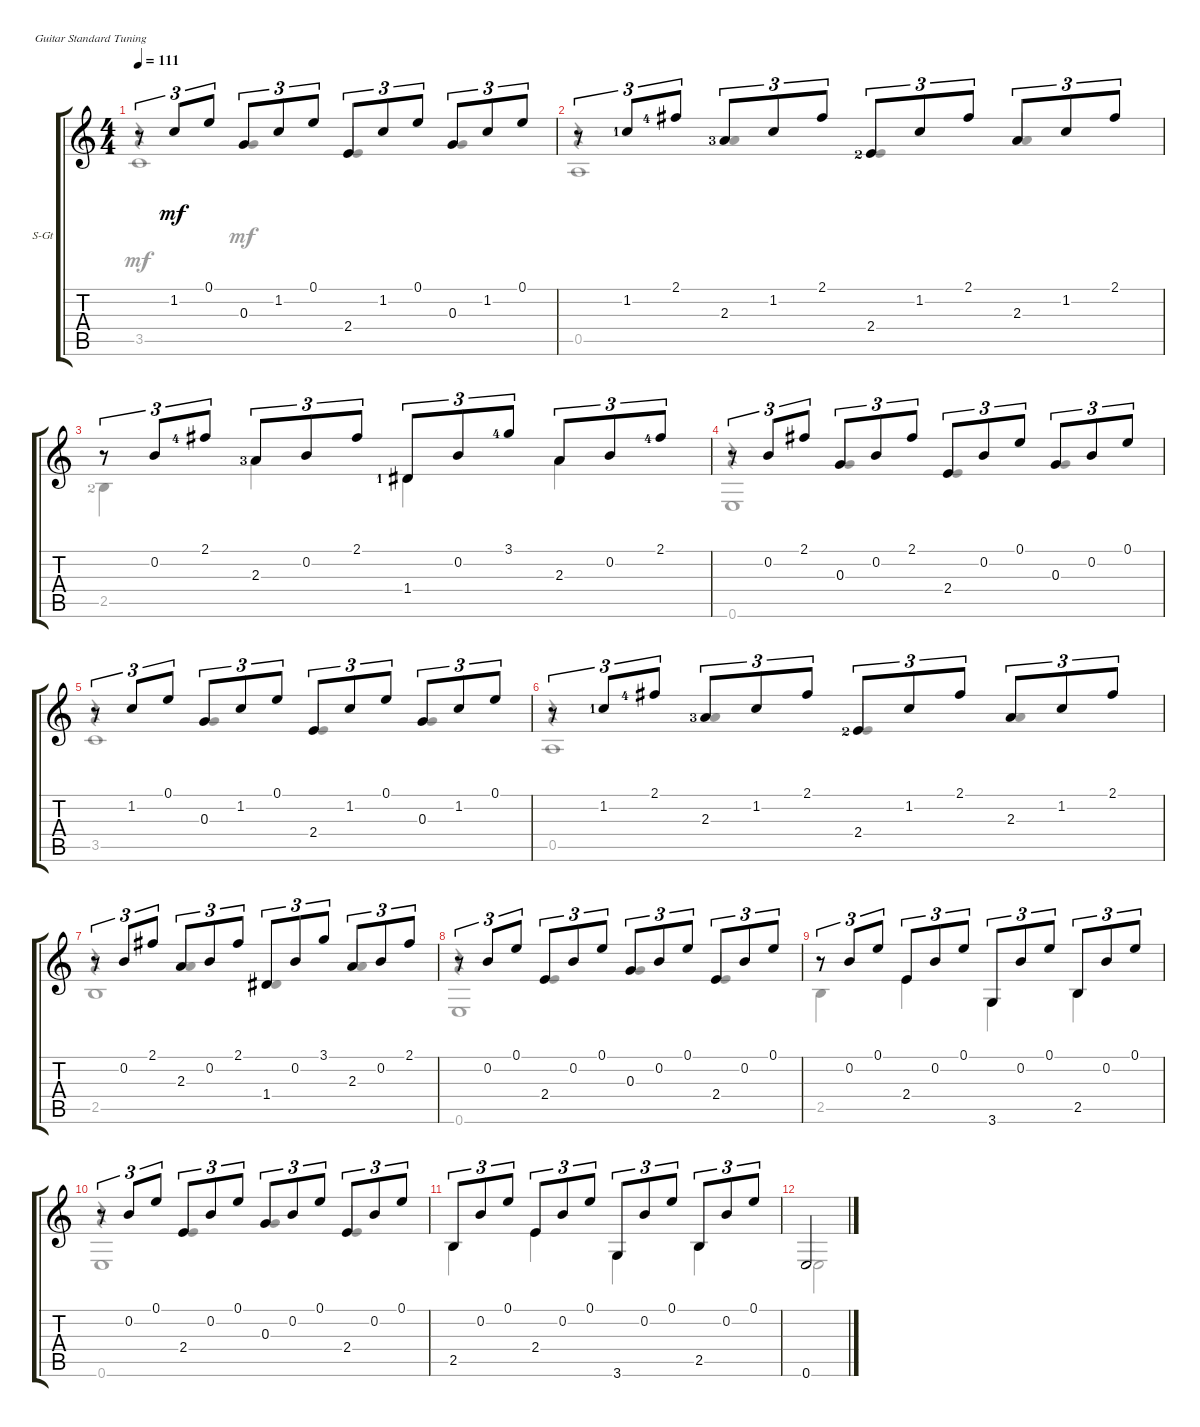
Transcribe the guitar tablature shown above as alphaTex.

\defaultSystemsLayout 4
\bracketExtendMode groupsimilarinstruments
\firstSystemTrackNameOrientation horizontal
\otherSystemsTrackNameOrientation horizontal
\track ("Steel Guitar" "S-Gt") {instrument acousticguitarsteel}
\staff {score tabs}
\tuning (E4 B3 G3 D3 A2 E2)
\voice
\ts (4 4)
\tempo 111
\clef g2
\ks c
r.8{tu (3 2) dy mf} 1.2.8{tu (3 2)} 0.1.8{tu (3 2)} 0.3.8{tu (3 2)} 1.2.8{tu (3 2)} 0.1.8{tu (3 2)} 2.4.8{tu (3 2)} 1.2.8{tu (3 2)} 0.1.8{tu (3 2)} 0.3.8{tu (3 2)} 1.2.8{tu (3 2)} 0.1.8{tu (3 2)} |
r.8{tu (3 2)} 1.2{lf 2}.8{tu (3 2)} 2.1{lf 5}.8{tu (3 2)} 2.3{lf 4}.8{tu (3 2)} 1.2.8{tu (3 2)} 2.1.8{tu (3 2)} 2.4{lf 3}.8{tu (3 2)} 1.2.8{tu (3 2)} 2.1.8{tu (3 2)} 2.3.8{tu (3 2)} 1.2.8{tu (3 2)} 2.1.8{tu (3 2)} |
r.8{tu (3 2)} 0.2.8{tu (3 2)} 2.1{lf 5}.8{tu (3 2)} 2.3{lf 4}.8{tu (3 2)} 0.2.8{tu (3 2)} 2.1.8{tu (3 2)} 1.4{lf 2}.8{tu (3 2)} 0.2.8{tu (3 2)} 3.1{lf 5}.8{tu (3 2)} 2.3.8{tu (3 2)} 0.2.8{tu (3 2)} 2.1{lf 5}.8{tu (3 2)} |
r.8{tu (3 2)} 0.2.8{tu (3 2)} 2.1.8{tu (3 2)} 0.3.8{tu (3 2)} 0.2.8{tu (3 2)} 2.1.8{tu (3 2)} 2.4.8{tu (3 2)} 0.2.8{tu (3 2)} 0.1.8{tu (3 2)} 0.3.8{tu (3 2)} 0.2.8{tu (3 2)} 0.1.8{tu (3 2)} |
r.8{tu (3 2)} 1.2.8{tu (3 2)} 0.1.8{tu (3 2)} 0.3.8{tu (3 2)} 1.2.8{tu (3 2)} 0.1.8{tu (3 2)} 2.4.8{tu (3 2)} 1.2.8{tu (3 2)} 0.1.8{tu (3 2)} 0.3.8{tu (3 2)} 1.2.8{tu (3 2)} 0.1.8{tu (3 2)} |
r.8{tu (3 2)} 1.2{lf 2}.8{tu (3 2)} 2.1{lf 5}.8{tu (3 2)} 2.3{lf 4}.8{tu (3 2)} 1.2.8{tu (3 2)} 2.1.8{tu (3 2)} 2.4{lf 3}.8{tu (3 2)} 1.2.8{tu (3 2)} 2.1.8{tu (3 2)} 2.3.8{tu (3 2)} 1.2.8{tu (3 2)} 2.1.8{tu (3 2)} |
r.8{tu (3 2)} 0.2.8{tu (3 2)} 2.1.8{tu (3 2)} 2.3.8{tu (3 2)} 0.2.8{tu (3 2)} 2.1.8{tu (3 2)} 1.4.8{tu (3 2)} 0.2.8{tu (3 2)} 3.1.8{tu (3 2)} 2.3.8{tu (3 2)} 0.2.8{tu (3 2)} 2.1.8{tu (3 2)} |
r.8{tu (3 2)} 0.2.8{tu (3 2)} 0.1.8{tu (3 2)} 2.4.8{tu (3 2)} 0.2.8{tu (3 2)} 0.1.8{tu (3 2)} 0.3.8{tu (3 2)} 0.2.8{tu (3 2)} 0.1.8{tu (3 2)} 2.4.8{tu (3 2)} 0.2.8{tu (3 2)} 0.1.8{tu (3 2)} |
r.8{tu (3 2)} 0.2.8{tu (3 2)} 0.1.8{tu (3 2)} 2.4.8{tu (3 2)} 0.2.8{tu (3 2)} 0.1.8{tu (3 2)} 3.6.8{tu (3 2)} 0.2.8{tu (3 2)} 0.1.8{tu (3 2)} 2.5.8{tu (3 2)} 0.2.8{tu (3 2)} 0.1.8{tu (3 2)} |
r.8{tu (3 2)} 0.2.8{tu (3 2)} 0.1.8{tu (3 2)} 2.4.8{tu (3 2)} 0.2.8{tu (3 2)} 0.1.8{tu (3 2)} 0.3.8{tu (3 2)} 0.2.8{tu (3 2)} 0.1.8{tu (3 2)} 2.4.8{tu (3 2)} 0.2.8{tu (3 2)} 0.1.8{tu (3 2)} |
2.5.8{tu (3 2)} 0.2.8{tu (3 2)} 0.1.8{tu (3 2)} 2.4.8{tu (3 2)} 0.2.8{tu (3 2)} 0.1.8{tu (3 2)} 3.6.8{tu (3 2)} 0.2.8{tu (3 2)} 0.1.8{tu (3 2)} 2.5.8{tu (3 2)} 0.2.8{tu (3 2)} 0.1.8{tu (3 2)} |
0.6.2
\voice
\clef g2
\ottava regular
\simile none
\ks c
r.4{dy mf beam invert} 0.3.4{beam invert} 2.4.4{beam invert} 0.3.4{beam invert} |
r.4{beam invert} 2.3{lf 4}.4{beam invert} 2.4{lf 3}.4{beam invert} 2.3.4{beam invert} |
2.5{lf 3}.4 2.3{lf 4}.4 1.4{lf 2}.4 2.3.4 |
r.4 0.3.4{beam invert} 2.4.4{beam invert} 0.3.4{beam invert} |
r.4{beam invert} 0.3.4{beam invert} 2.4.4{beam invert} 0.3.4{beam invert} |
r.4{beam invert} 2.3{lf 4}.4{beam invert} 2.4{lf 3}.4{beam invert} 2.3.4{beam invert} |
r.4{beam invert} 2.3.4{beam invert} 1.4.4{beam invert} 2.3.4{beam invert} |
r.4{beam invert} 2.4.4{beam invert} 0.3.4{beam invert} 2.4.4{beam invert} |
2.5.4 2.4.4 3.6.4 2.5.4 |
r.4 2.4.4{beam invert} 0.3.4{beam invert} 2.4.4{beam invert} |
2.5.4 2.4.4 3.6.4 2.5.4 |
0.6.2
\voice
\clef g2
\ottava regular
\simile none
\ks c
3.5.1{dy mf} |
0.5.1 |
|
0.6.1 |
3.5.1 |
0.5.1 |
2.5.1 |
0.6.1 |
|
0.6.1 |
|
